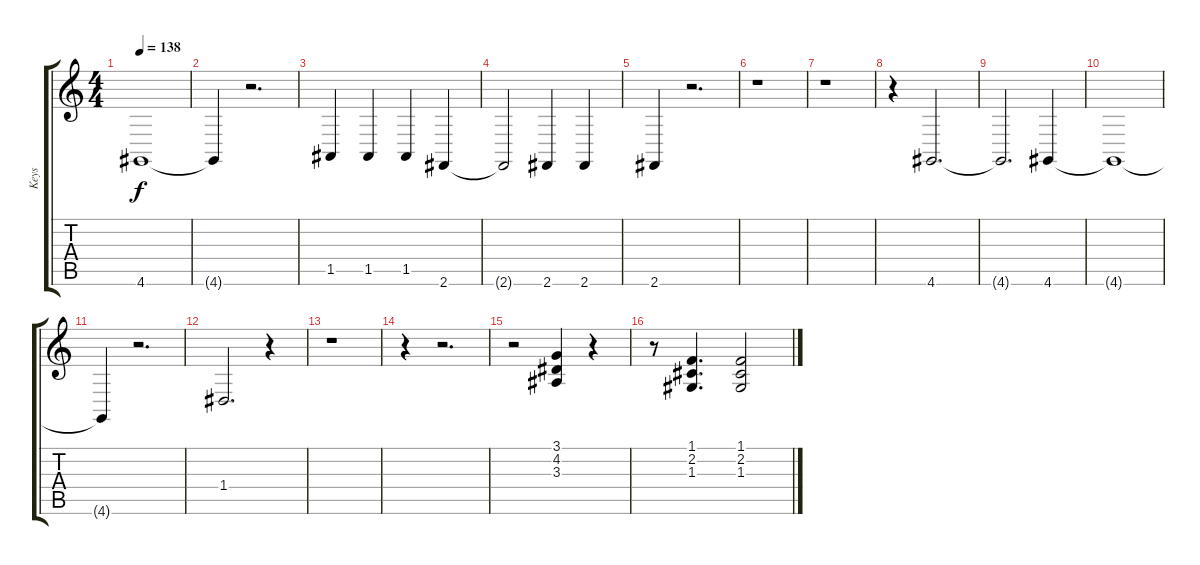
\track ("Keys" "Keys") {instrument pad4choir}
\staff {score tabs}
\tuning (E4 B3 G3 D3 A2 E2) {hide}
\ts (4 4)
\tempo 138
\clef g2
\ks c
4.6{t}.1{dy f} |
4.6{t}.4 r.2{d} |
1.5.4 1.5.4 1.5.4 2.6.4 |
2.6{t}.2 2.6.4 2.6.4 |
2.6.4 r.2{d} |
r.1 |
r.1 |
r.4 4.6.2{d} |
4.6{t}.2{d} 4.6.4 |
4.6{t}.1 |
4.6{t}.4 r.2{d} |
1.4.2{d} r.4 |
r.1 |
r.4 r.2{d} |
r.2 (3.1 4.2 3.3).4 r.4 |
r.8 (1.1 2.2 1.3).4{d} (1.1 2.2 1.3).2
